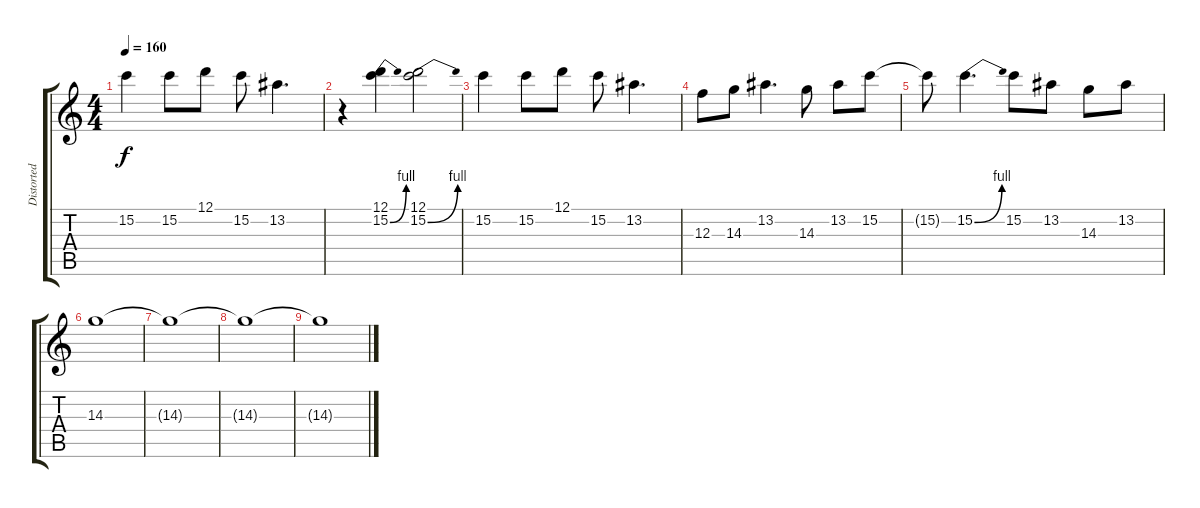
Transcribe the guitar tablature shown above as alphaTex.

\track ("Distorted Lead" "Distorted ") {instrument overdrivenguitar}
\staff {score tabs}
\tuning (D4 A3 F3 C3 G2 D2) {hide}
\ts (4 4)
\tempo 160
\clef g2
\ks c
15.2.4{dy f} 15.2.8 12.1.8 15.2.8 13.2.4{d} |
r.4 (12.1 15.2{be (bend 0 0 60 4)}).4 (12.1 15.2{be (bend 0 0 60 4)}).2 |
15.2.4 15.2.8 12.1.8 15.2.8 13.2.4{d} |
12.3.8 14.3.8 13.2.4{d} 14.3.8 13.2.8 15.2.8 |
15.2{t}.8 15.2{be (bend 0 0 60 4)}.4{d} 15.2.8 13.2.8 14.3.8 13.2.8 |
14.3.1 |
14.3{t}.1 |
14.3{t}.1 |
14.3{t}.1
